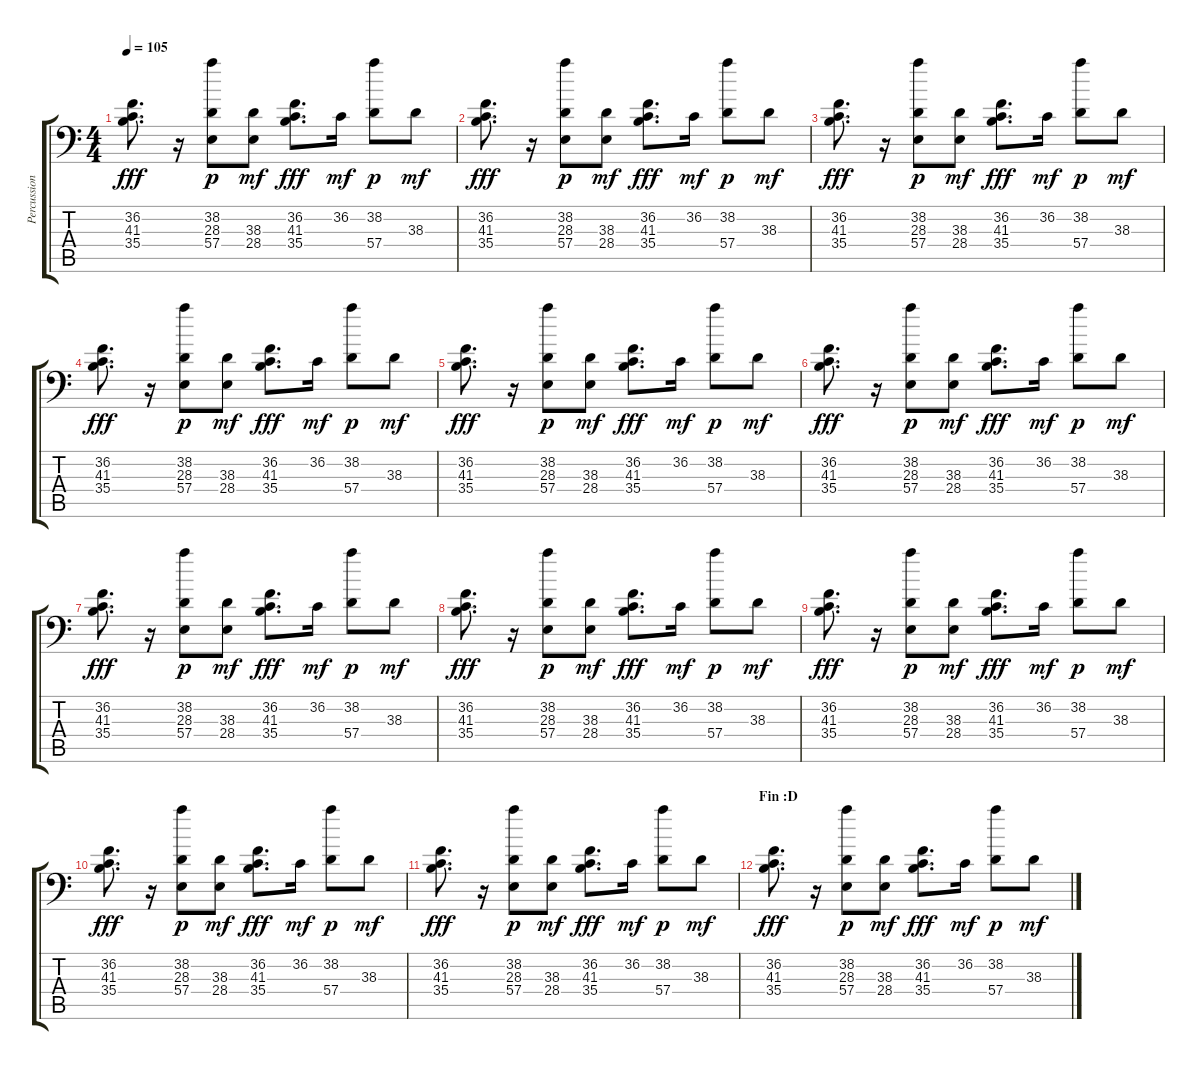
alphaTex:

\track ("Percussion" "Percussion") {instrument acousticgrandpiano}
\staff {score tabs}
\tuning (C-1 C-1 C-1 C-1 C-1 C-1) {hide}
\ts (4 4)
\tempo 105
\clef f4
\ks c
(36.2 41.3 35.4).8{d dy fff} r.16 (38.2 28.3 57.4).8{dy p} (38.3 28.4).8{dy mf} (36.2 41.3 35.4).8{d dy fff} 36.2.16{dy mf} (38.2 57.4).8{dy p} 38.3.8{dy mf} |
(36.2 41.3 35.4).8{d dy fff} r.16 (38.2 28.3 57.4).8{dy p} (38.3 28.4).8{dy mf} (36.2 41.3 35.4).8{d dy fff} 36.2.16{dy mf} (38.2 57.4).8{dy p} 38.3.8{dy mf} |
(36.2 41.3 35.4).8{d dy fff} r.16 (38.2 28.3 57.4).8{dy p} (38.3 28.4).8{dy mf} (36.2 41.3 35.4).8{d dy fff} 36.2.16{dy mf} (38.2 57.4).8{dy p} 38.3.8{dy mf} |
(36.2 41.3 35.4).8{d dy fff} r.16 (38.2 28.3 57.4).8{dy p} (38.3 28.4).8{dy mf} (36.2 41.3 35.4).8{d dy fff} 36.2.16{dy mf} (38.2 57.4).8{dy p} 38.3.8{dy mf} |
(36.2 41.3 35.4).8{d dy fff} r.16 (38.2 28.3 57.4).8{dy p} (38.3 28.4).8{dy mf} (36.2 41.3 35.4).8{d dy fff} 36.2.16{dy mf} (38.2 57.4).8{dy p} 38.3.8{dy mf} |
(36.2 41.3 35.4).8{d dy fff} r.16 (38.2 28.3 57.4).8{dy p} (38.3 28.4).8{dy mf} (36.2 41.3 35.4).8{d dy fff} 36.2.16{dy mf} (38.2 57.4).8{dy p} 38.3.8{dy mf} |
(36.2 41.3 35.4).8{d dy fff} r.16 (38.2 28.3 57.4).8{dy p} (38.3 28.4).8{dy mf} (36.2 41.3 35.4).8{d dy fff} 36.2.16{dy mf} (38.2 57.4).8{dy p} 38.3.8{dy mf} |
(36.2 41.3 35.4).8{d dy fff} r.16 (38.2 28.3 57.4).8{dy p} (38.3 28.4).8{dy mf} (36.2 41.3 35.4).8{d dy fff} 36.2.16{dy mf} (38.2 57.4).8{dy p} 38.3.8{dy mf} |
(36.2 41.3 35.4).8{d dy fff} r.16 (38.2 28.3 57.4).8{dy p} (38.3 28.4).8{dy mf} (36.2 41.3 35.4).8{d dy fff} 36.2.16{dy mf} (38.2 57.4).8{dy p} 38.3.8{dy mf} |
(36.2 41.3 35.4).8{d dy fff} r.16 (38.2 28.3 57.4).8{dy p} (38.3 28.4).8{dy mf} (36.2 41.3 35.4).8{d dy fff} 36.2.16{dy mf} (38.2 57.4).8{dy p} 38.3.8{dy mf} |
(36.2 41.3 35.4).8{d dy fff} r.16 (38.2 28.3 57.4).8{dy p} (38.3 28.4).8{dy mf} (36.2 41.3 35.4).8{d dy fff} 36.2.16{dy mf} (38.2 57.4).8{dy p} 38.3.8{dy mf} |
\section ("" "Fin :D")
(36.2 41.3 35.4).8{d dy fff} r.16 (38.2 28.3 57.4).8{dy p} (38.3 28.4).8{dy mf} (36.2 41.3 35.4).8{d dy fff} 36.2.16{dy mf} (38.2 57.4).8{dy p} 38.3.8{dy mf}
